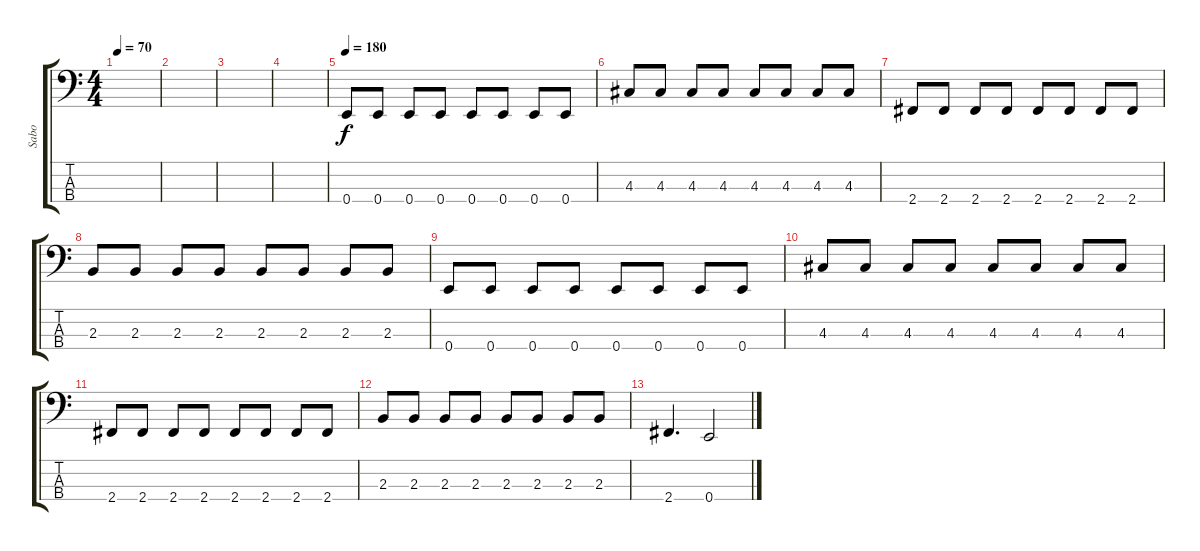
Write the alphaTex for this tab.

\track ("Sabo" "Sabo") {instrument electricbassfinger}
\staff {score tabs}
\tuning (G2 D2 A1 E1) {hide}
\ts (4 4)
\tempo 70
\clef f4
\ks c
|
|
|
|
\tempo 180
0.4.8 0.4.8 0.4.8 0.4.8 0.4.8 0.4.8 0.4.8 0.4.8 |
4.3.8 4.3.8 4.3.8 4.3.8 4.3.8 4.3.8 4.3.8 4.3.8 |
2.4.8 2.4.8 2.4.8 2.4.8 2.4.8 2.4.8 2.4.8 2.4.8 |
2.3.8 2.3.8 2.3.8 2.3.8 2.3.8 2.3.8 2.3.8 2.3.8 |
0.4.8 0.4.8 0.4.8 0.4.8 0.4.8 0.4.8 0.4.8 0.4.8 |
4.3.8 4.3.8 4.3.8 4.3.8 4.3.8 4.3.8 4.3.8 4.3.8 |
2.4.8 2.4.8 2.4.8 2.4.8 2.4.8 2.4.8 2.4.8 2.4.8 |
2.3.8 2.3.8 2.3.8 2.3.8 2.3.8 2.3.8 2.3.8 2.3.8 |
2.4.4{d} 0.4.2
